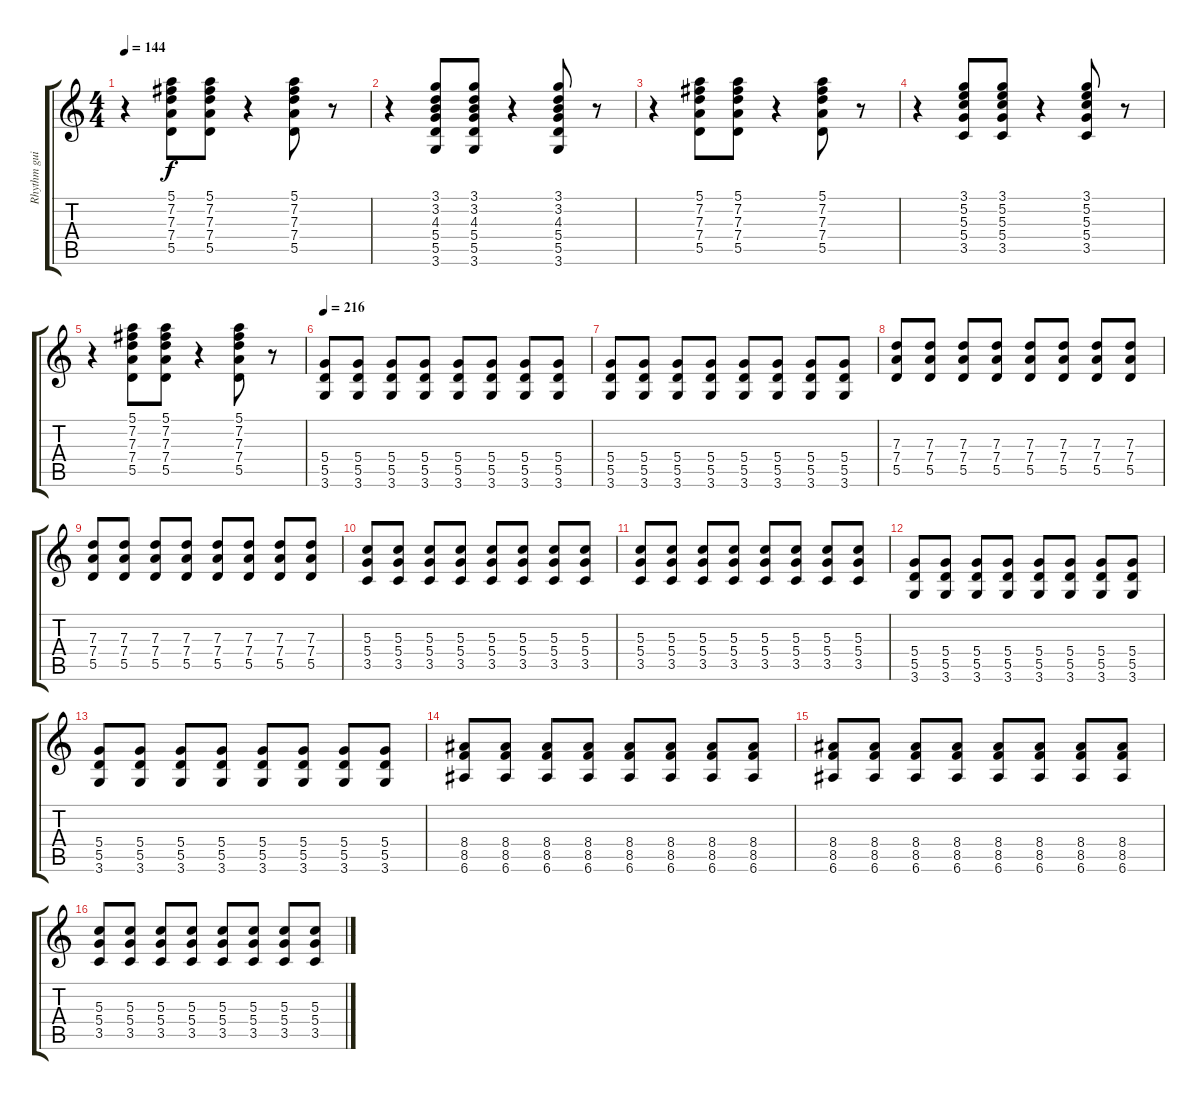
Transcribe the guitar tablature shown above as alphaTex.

\track ("Rhythm guitar" "Rhythm gui") {instrument distortionguitar}
\staff {score tabs}
\tuning (E4 B3 G3 D3 A2 E2) {hide}
\ts (4 4)
\tempo 144
\clef g2
\ks c
r.4{dy f} (5.1 7.2 7.3 7.4 5.5).8 (5.1 7.2 7.3 7.4 5.5).8 r.4 (5.1 7.2 7.3 7.4 5.5).8 r.8 |
r.4 (3.1 3.2 4.3 5.4 5.5 3.6).8 (3.1 3.2 4.3 5.4 5.5 3.6).8 r.4 (3.1 3.2 4.3 5.4 5.5 3.6).8 r.8 |
r.4 (5.1 7.2 7.3 7.4 5.5).8 (5.1 7.2 7.3 7.4 5.5).8 r.4 (5.1 7.2 7.3 7.4 5.5).8 r.8 |
r.4 (3.1 5.2 5.3 5.4 3.5).8 (3.1 5.2 5.3 5.4 3.5).8 r.4 (3.1 5.2 5.3 5.4 3.5).8 r.8 |
r.4 (5.1 7.2 7.3 7.4 5.5).8 (5.1 7.2 7.3 7.4 5.5).8 r.4 (5.1 7.2 7.3 7.4 5.5).8 r.8 |
\tempo 216
(5.4 5.5 3.6).8 (5.4 5.5 3.6).8 (5.4 5.5 3.6).8 (5.4 5.5 3.6).8 (5.4 5.5 3.6).8 (5.4 5.5 3.6).8 (5.4 5.5 3.6).8 (5.4 5.5 3.6).8 |
(5.4 5.5 3.6).8 (5.4 5.5 3.6).8 (5.4 5.5 3.6).8 (5.4 5.5 3.6).8 (5.4 5.5 3.6).8 (5.4 5.5 3.6).8 (5.4 5.5 3.6).8 (5.4 5.5 3.6).8 |
(7.3 7.4 5.5).8 (7.3 7.4 5.5).8 (7.3 7.4 5.5).8 (7.3 7.4 5.5).8 (7.3 7.4 5.5).8 (7.3 7.4 5.5).8 (7.3 7.4 5.5).8 (7.3 7.4 5.5).8 |
(7.3 7.4 5.5).8 (7.3 7.4 5.5).8 (7.3 7.4 5.5).8 (7.3 7.4 5.5).8 (7.3 7.4 5.5).8 (7.3 7.4 5.5).8 (7.3 7.4 5.5).8 (7.3 7.4 5.5).8 |
(5.3 5.4 3.5).8 (5.3 5.4 3.5).8 (5.3 5.4 3.5).8 (5.3 5.4 3.5).8 (5.3 5.4 3.5).8 (5.3 5.4 3.5).8 (5.3 5.4 3.5).8 (5.3 5.4 3.5).8 |
(5.3 5.4 3.5).8 (5.3 5.4 3.5).8 (5.3 5.4 3.5).8 (5.3 5.4 3.5).8 (5.3 5.4 3.5).8 (5.3 5.4 3.5).8 (5.3 5.4 3.5).8 (5.3 5.4 3.5).8 |
(5.4 5.5 3.6).8 (5.4 5.5 3.6).8 (5.4 5.5 3.6).8 (5.4 5.5 3.6).8 (5.4 5.5 3.6).8 (5.4 5.5 3.6).8 (5.4 5.5 3.6).8 (5.4 5.5 3.6).8 |
(5.4 5.5 3.6).8 (5.4 5.5 3.6).8 (5.4 5.5 3.6).8 (5.4 5.5 3.6).8 (5.4 5.5 3.6).8 (5.4 5.5 3.6).8 (5.4 5.5 3.6).8 (5.4 5.5 3.6).8 |
(8.4 8.5 6.6).8 (8.4 8.5 6.6).8 (8.4 8.5 6.6).8 (8.4 8.5 6.6).8 (8.4 8.5 6.6).8 (8.4 8.5 6.6).8 (8.4 8.5 6.6).8 (8.4 8.5 6.6).8 |
(8.4 8.5 6.6).8 (8.4 8.5 6.6).8 (8.4 8.5 6.6).8 (8.4 8.5 6.6).8 (8.4 8.5 6.6).8 (8.4 8.5 6.6).8 (8.4 8.5 6.6).8 (8.4 8.5 6.6).8 |
(5.3 5.4 3.5).8 (5.3 5.4 3.5).8 (5.3 5.4 3.5).8 (5.3 5.4 3.5).8 (5.3 5.4 3.5).8 (5.3 5.4 3.5).8 (5.3 5.4 3.5).8 (5.3 5.4 3.5).8
